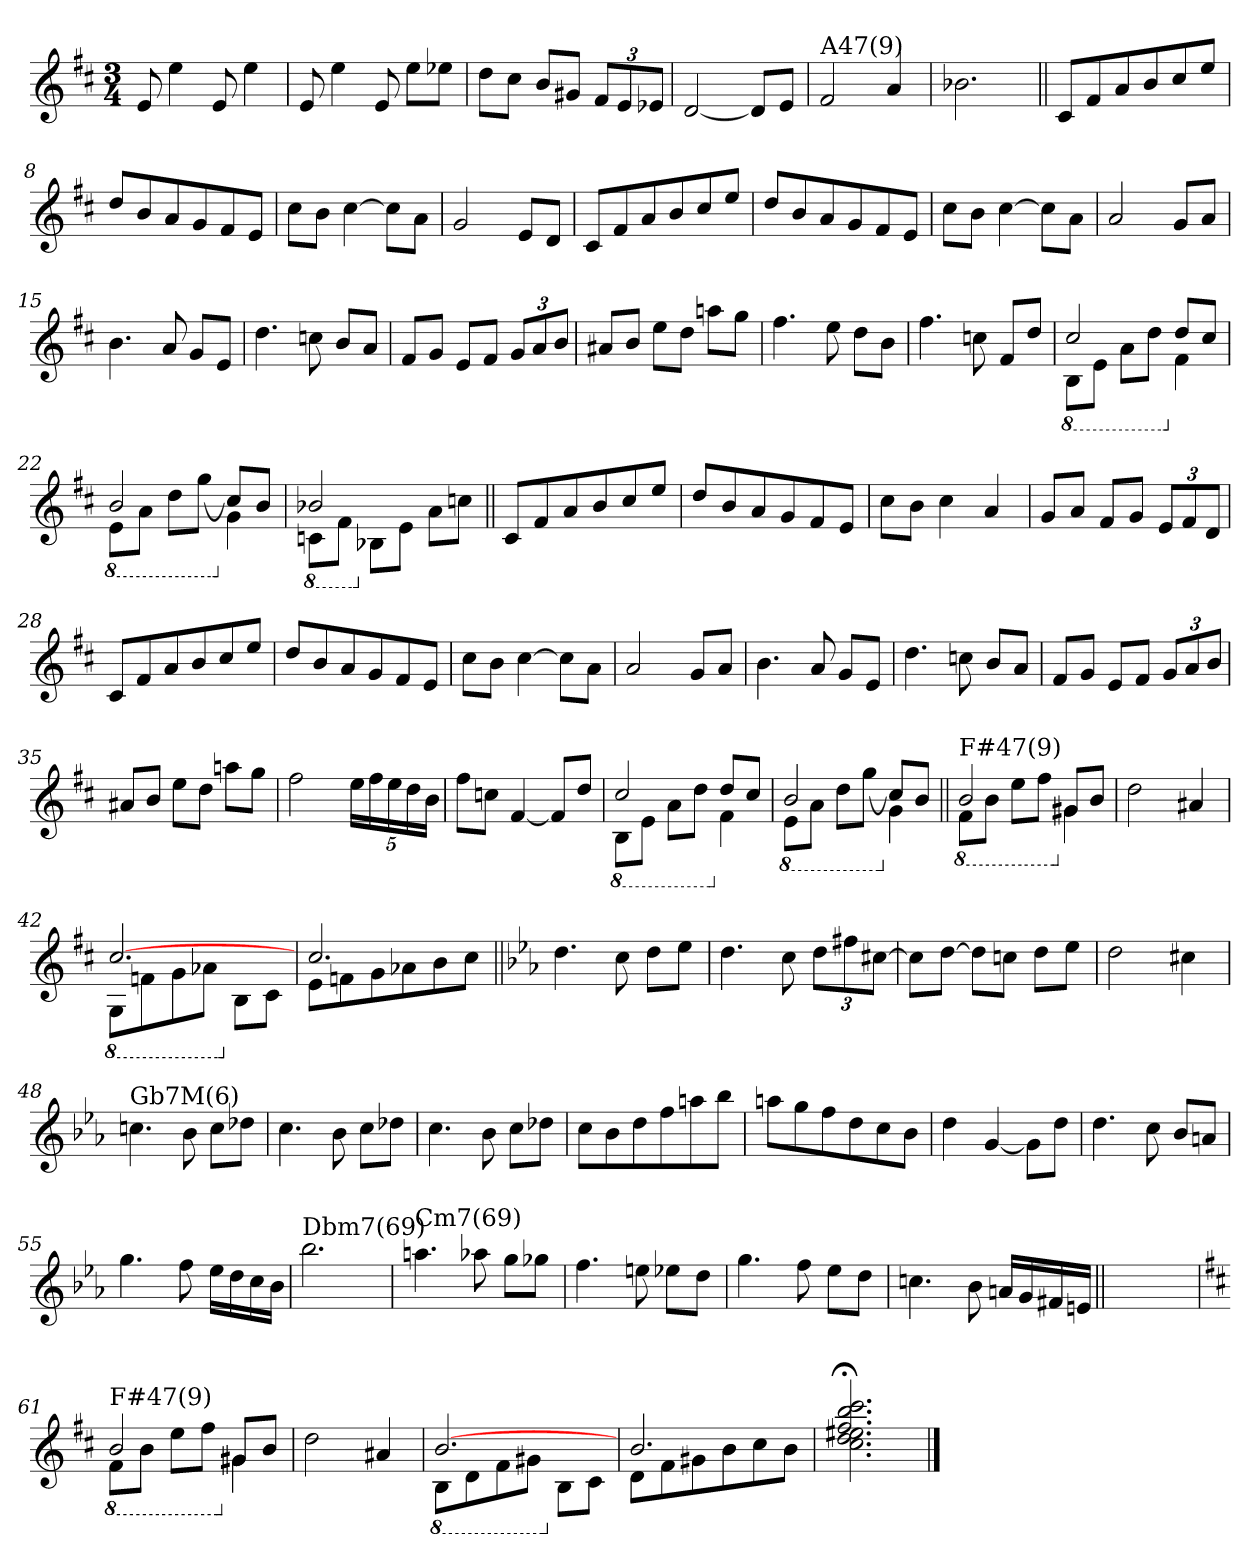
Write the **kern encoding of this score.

**kern
*part1
*staff1
*clefG2
*k[f#c#]
*D:
*M3/4
=1
8e/
4ee\
8e/
4ee\
=2
8e/
4ee\
8e/
8ee\L
8ee-X\J
=3
8dd\L
8cc#\J
8b/L
8g#X/J
*Xbrackettup
12f#/L
12e/
12e-X/J
=4
[2d/
8d/L]
8e/J
=5
!LO:TX:a:t=A47(9)
2f#/
4a/
!!LO:LB:g=z
=6
2.b-X\
=7||
8c#/L
8f#/
8a/
8b/
8cc#/
8ee/J
=8
8dd/L
8b/
8a/
8g/
8f#/
8e/J
=9
8cc#\L
8b\J
[4cc#\
8cc#\L]
8a\J
=10
2g/
8e/L
8d/J
!!LO:LB:g=z
=11
8c#/L
8f#/
8a/
8b/
8cc#/
8ee/J
=12
8dd/L
8b/
8a/
8g/
8f#/
8e/J
=13
8cc#\L
8b\J
[4cc#\
8cc#\L]
8a\J
=14
2a/
8g/L
8a/J
=15
4.b\
8a/
8g/L
8e/J
!!LO:LB:g=z
=16
4.dd\
8ccn\
8b/L
8a/J
=17
8f#/L
8g/J
8e/L
8f#/J
12g/L
12a/
12b/J
=18
8a#X/L
8b/J
8ee\L
8dd\J
8aan\L
8gg\J
=19
4.ff#\
8ee\
8dd\L
8b\J
=20
4.ff#\
8ccn\
8f#/L
8dd/J
!!LO:LB:g=z
=21
*8ba
*^
2c#/	8BB\L
.	8E\J
.	8A\L
.	8d\J
*X8ba	*
8dd/L	4f#\
8cc#/J	.
=22	=22
*8ba	*
2B/	8E\L
.	8A\J
.	8d\L
.	[<8g\J
*X8ba	*
8cc#/L	4g\]
8b/J	.
=23	=23
*8ba	*
2B-X/	8Cn\L
.	8F#\J
*X8ba	*
.	8B-X\L
.	8e\J
4ryy	8a\L
.	8ccn\J
*v	*v
=24||
8c#/L
8f#/
8a/
8b/
8cc#/
8ee/J
!!LO:LB:g=z
=25
8dd/L
8b/
8a/
8g/
8f#/
8e/J
=26
8cc#\L
8b\J
4cc#\
4a/
=27
8g/L
8a/J
8f#/L
8g/J
12e/L
12f#/
12d/J
=28
8c#/L
8f#/
8a/
8b/
8cc#/
8ee/J
=29
8dd/L
8b/
8a/
8g/
8f#/
8e/J
!!LO:LB:g=z
=30
8cc#\L
8b\J
[4cc#\
8cc#\L]
8a\J
=31
2a/
8g/L
8a/J
=32
4.b\
8a/
8g/L
8e/J
=33
4.dd\
8ccn\
8b/L
8a/J
=34
8f#/L
8g/J
8e/L
8f#/J
12g/L
12a/
12b/J
!!LO:LB:g=z
=35
8a#X/L
8b/J
8ee\L
8dd\J
8aan\L
8gg\J
=36
2ff#\
*brackettup
20ee\LL
20ff#\
20ee\
20dd\
20b\JJ
=37
8ff#\L
8ccn\J
[4f#/
8f#/L]
8dd/J
=38
*8ba
*^
2c#/	8BB\L
.	8E\J
.	8A\L
.	8d\J
*X8ba	*
8dd/L	4f#\
8cc#/J	.
!!LO:PB:g=z	!!
=39	=39
*8ba	*
2B/	8E\L
.	8A\J
.	8d\L
.	[<8g\J
*X8ba	*
8cc#/L	4g\]
8b/J	.
=40||	=40||
*8ba	*
!LO:TX:a:t=F#47(9)	!
2B/	8F#\L
.	8B\J
.	8e\L
.	8f#\J
*X8ba	*
8g#X/L	4g#X\
8b/J	.
*v	*v
=41
2dd\
4a#X/
=42
*8ba
*^
[>2.c#/	8GG\L
.	8Fn\
.	8G\
.	8A-X\J
*X8ba	*
.	8B\L
.	8c#\J
=43	=43
2.cc#/	8e\L
.	8fn\
.	8g\
.	8a-X\
.	8b\
.	8cc#\J
*v	*v
!!LO:LB:g=z
=44||
*k[b-e-a-]
*c:
4.dd\
8cc\
8dd\L
8ee-\J
=45
4.dd\
8cc\
*Xbrackettup
12dd\L
12ff#X\
[12cc#X\J
=46
8cc#\L]
[8dd\J
8dd\L]
8ccn\J
8dd\L
8ee-\J
=47
2dd\
4cc#X\
!!LO:LB:g=z
=48
!LO:TX:a:t=Gb7M(6)
4.ccn\
8b-\
8cc\L
8dd-X\J
=49
4.cc\
8b-\
8cc\L
8dd-X\J
=50
4.cc\
8b-\
8cc\L
8dd-X\J
=51
8cc\L
8b-\
8dd\
8ff\
8aan\
8bb-\J
=52
8aan\L
8gg\
8ff\
8dd\
8cc\
8b-\J
!!LO:LB:g=z
=53
4dd\
[4g/
8g\L]
8dd\J
=54
4.dd\
8cc\
8b-/L
8an/J
=55
4.gg\
8ff\
16ee-\LL
16dd\
16cc\
16b-\JJ
=56
!LO:TX:a:t=Dbm7(69)
2.bb-\
=57
!LO:TX:a:t=Cm7(69)
4.aan\
8aa-X\
8gg\L
8gg-X\J
!!LO:LB:g=z
=58
4.ff\
8een\
8ee-X\L
8dd\J
=59
4.gg\
8ff\
8ee-\L
8dd\J
=60
4.ccn\
8b-\
16an/LL
16g/
16f#X/
16en/JJ
=60X1||
*stria0
2.ryy
!!LO:LB:g=z
=61
*stria5
*k[f#c#]
*D:
*8ba
*^
!LO:TX:a:t=F#47(9)	!
2B/	8F#\L
.	8B\J
.	8e\L
.	8f#\J
*X8ba	*
8g#X/L	4g#X\
8b/J	.
*v	*v
=62
2dd\
4a#X/
=63
*8ba
*^
[>2.B/	8BB\L
.	8D\
.	8F#\
.	8G#X\J
*X8ba	*
.	8B\L
.	8c#\J
=64	=64
2.b/	8d\L
.	8f#\
.	8g#X\
.	8b\
.	8cc#\
.	8b\J
=65	=65
2.ff#/;< 2.bb/;< 2.ccc#/;<	2.cc#\ 2.dd\ 2.ee#X\
*v	*v
==
*-
